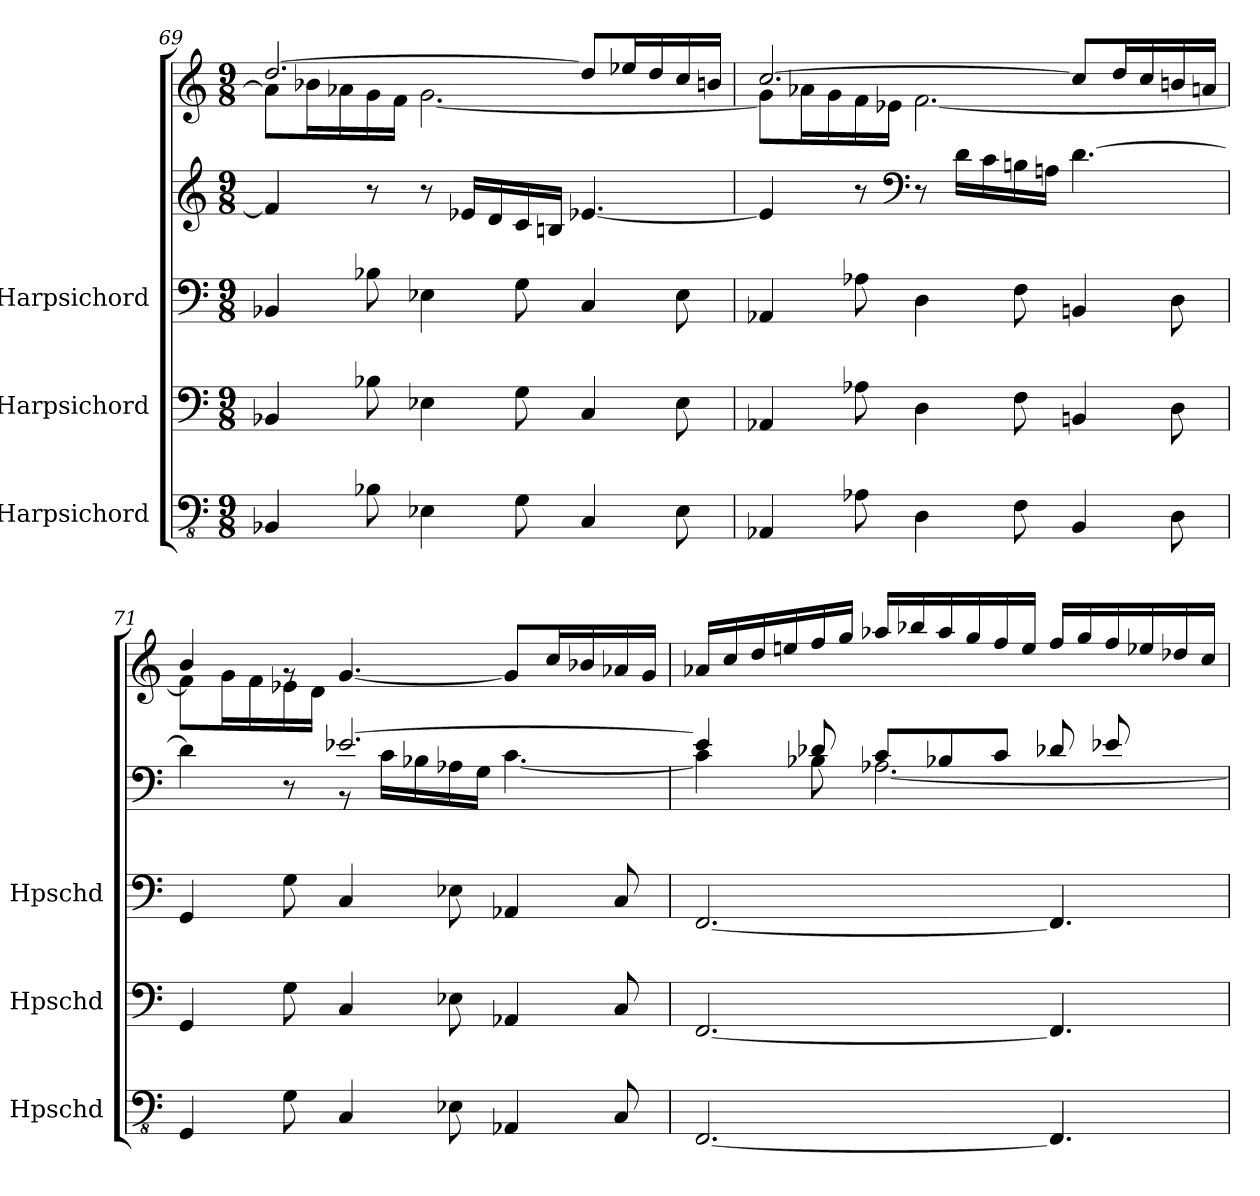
**kern	**kern	**kern	**kern	**kern
*part3	*part2	*part1	*part1	*part1
*staff5	*staff4	*staff3	*staff2	*staff1
*I"Harpsichord	*I"Harpsichord	*I"Harpsichord	*	*
*I'Hpschd	*I'Hpschd	*I'Hpschd	*	*
*clefFv4	*clefF4	*clefF4	*clefG2	*clefG2
*k[]	*k[]	*k[]	*k[]	*k[]
*M9/8	*M9/8	*M9/8	*M9/8	*M9/8
=69	=69	=69	=69	=69
*	*	*	*	*^
4BBB-X/	4BB-X/	4BB-X/	4f/]	[2.dd/	8a-\L]
.	.	.	.	.	16b-X\L
.	.	.	.	.	16a-X\
8BB-X\	8B-X\	8B-X\	8r	.	16g\
.	.	.	.	.	16f\JJ
4EE-X\	4E-X\	4E-X\	8r	.	[2.g\
.	.	.	16e-X/LL	.	.
.	.	.	16d/	.	.
8GG\	8G\	8G\	16c/	.	.
.	.	.	16Bn/JJ	.	.
4CC/	4C/	4C/	[4.e-X/	8dd/L]	.
.	.	.	.	16ee-X/L	.
.	.	.	.	16dd/	.
8EE-\	8E-\	8E-\	.	16cc/	.
.	.	.	.	16bn/JJ	.
!!LO:LB:g=z	!!
=70	=70	=70	=70	=70	=70
4AAA-X/	4AA-X/	4AA-X/	4e-/]	[2.cc/	8g\L]
.	.	.	.	.	16a-X\L
.	.	.	.	.	16g\
8AA-X\	8A-X\	8A-X\	8r	.	16f\
.	.	.	.	.	16e-X\JJ
*	*	*	*clefF4	*	*
4DD\	4D\	4D\	8r	.	[2.f\
.	.	.	16d\LL	.	.
.	.	.	16c\	.	.
8FF\	8F\	8F\	16Bn\	.	.
.	.	.	16An\JJ	.	.
4BBB/	4BBn/	4BBn/	[4.d\	8cc/L]	.
.	.	.	.	16dd/L	.
.	.	.	.	16cc/	.
8DD\	8D\	8D\	.	16bn/	.
.	.	.	.	16an/JJ	.
=71	=71	=71	=71	=71	=71
*	*	*	*^	*	*
4GGG/	4GG/	4GG/	4.ryy	4d\]	4b/	8f\L]
.	.	.	.	.	.	16g\L
.	.	.	.	.	.	16f\
8GG\	8G\	8G\	.	8r	8rg	16e-X\
.	.	.	.	.	.	16d\JJ
4CC/	4C/	4C/	[2.e-X/	8r	[4.g/	2.ryy
.	.	.	.	16c\LL	.	.
.	.	.	.	16B-X\	.	.
8EE-X\	8E-X\	8E-X\	.	16A-X\	.	.
.	.	.	.	16G\JJ	.	.
4AAA-X/	4AA-X/	4AA-X/	.	[4.c\	8g/L]	.
.	.	.	.	.	16cc/L	.
.	.	.	.	.	16b-X/	.
8CC/	8C/	8C/	.	.	16a-X/	.
.	.	.	.	.	16g/JJ	.
=72	=72	=72	=72	=72	=72	=72
[2.FFF/	[2.FF/	[2.FF/	4e-/]	4c\]	16a-X/LL	1ryy
.	.	.	.	.	16cc/	.
.	.	.	.	.	16dd/	.
.	.	.	.	.	16een/	.
.	.	.	8d-X/	8B-X\	16ff/	.
.	.	.	.	.	16gg/JJ	.
.	.	.	8c/L	[2.A-X\	16aa-X/LL	.
.	.	.	.	.	16bb-X/	.
.	.	.	8B-X/	.	16aa-/	.
.	.	.	.	.	16gg/	.
.	.	.	8c/J	.	16ff/	.
.	.	.	.	.	16ee/JJ	.
4.FFF/]	4.FF/]	4.FF/]	8d-X/L	.	16ff/LL	.
.	.	.	.	.	16gg/	.
.	.	.	8e-X/	.	16ff/	.
.	.	.	.	.	16ee-X/	.
.	.	.	8ryy	.	16dd-X/	8f\J
.	.	.	.	.	16cc/JJ	.
*	*	*	*v	*v	*	*
*	*	*	*	*v	*v
=	=	=	=	=
*-	*-	*-	*-	*-
